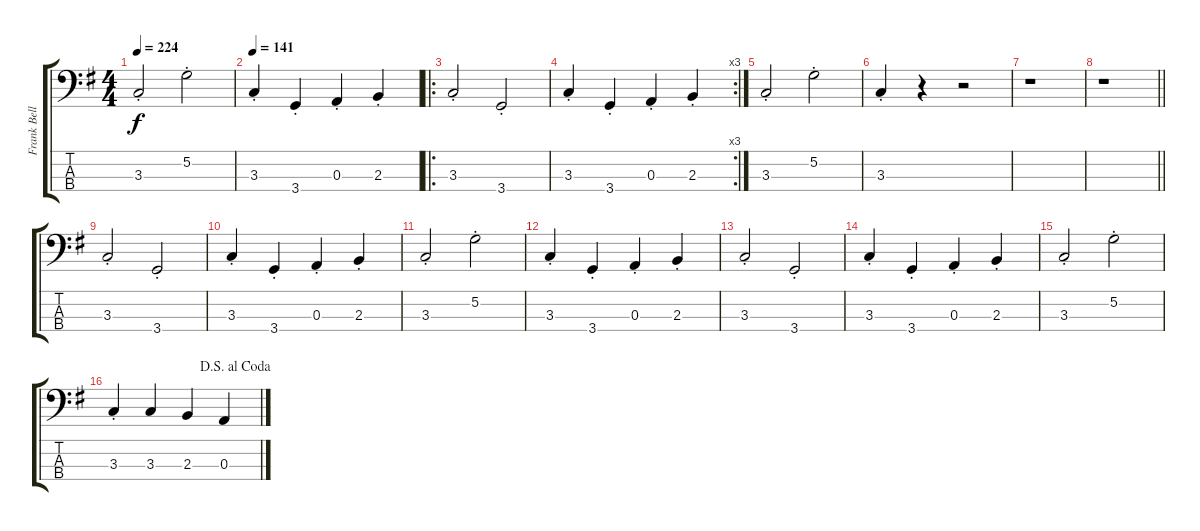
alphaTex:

\track ("Frank Bello" "Frank Bell") {instrument electricbassfinger}
\staff {score tabs}
\tuning (G2 D2 A1 E1) {hide}
\ts (4 4)
\tempo 224
\clef f4
\ks g
3.3{st}.2{dy f} 5.2{st}.2 |
\tempo 141
3.3{st}.4 3.4{st}.4 0.3{st}.4 2.3{st}.4 |
\ro
3.3{st}.2 3.4{st}.2 |
\rc 3
3.3{st}.4 3.4{st}.4 0.3{st}.4 2.3{st}.4 |
3.3{st}.2 5.2{st}.2 |
3.3{st}.4 r.4 r.2 |
r.1 |
\barLineRight lightlight
r.1 |
3.3{st}.2 3.4{st}.2 |
3.3{st}.4 3.4{st}.4 0.3{st}.4 2.3{st}.4 |
3.3{st}.2 5.2{st}.2 |
3.3{st}.4 3.4{st}.4 0.3{st}.4 2.3{st}.4 |
3.3{st}.2 3.4{st}.2 |
3.3{st}.4 3.4{st}.4 0.3{st}.4 2.3{st}.4 |
3.3{st}.2 5.2{st}.2 |
\jump dalsegnoalcoda
3.3{st}.4 3.3.4 2.3.4 0.3.4
